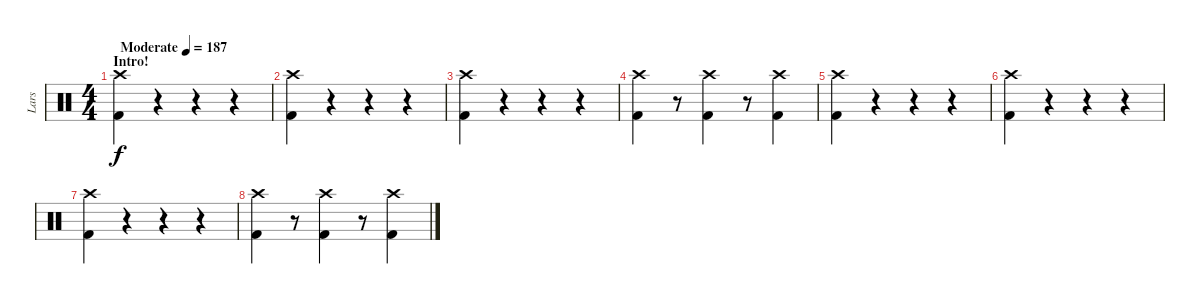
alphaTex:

\track ("Lars" "Lars") {instrument percussion}
\staff {score}
\articulation defaults
\ts (4 4)
\section ("" "Intro!")
\tempo (187 "Moderate")
\clef neutral
\ks c
("Crash high (hit)" "Kick (hit) 2").4{dy f} r.4 r.4 r.4 |
("Crash high (hit)" "Kick (hit) 2").4 r.4 r.4 r.4 |
("Crash high (hit)" "Kick (hit) 2").4 r.4 r.4 r.4 |
("Crash high (hit)" "Kick (hit) 2").4 r.8 ("Crash high (hit)" "Kick (hit) 2").4 r.8 ("Crash high (hit)" "Kick (hit) 2").4 |
("Crash high (hit)" "Kick (hit) 2").4 r.4 r.4 r.4 |
("Crash high (hit)" "Kick (hit) 2").4 r.4 r.4 r.4 |
("Crash high (hit)" "Kick (hit) 2").4 r.4 r.4 r.4 |
("Crash high (hit)" "Kick (hit) 2").4 r.8 ("Crash high (hit)" "Kick (hit) 2").4 r.8 ("Crash high (hit)" "Kick (hit) 2").4
